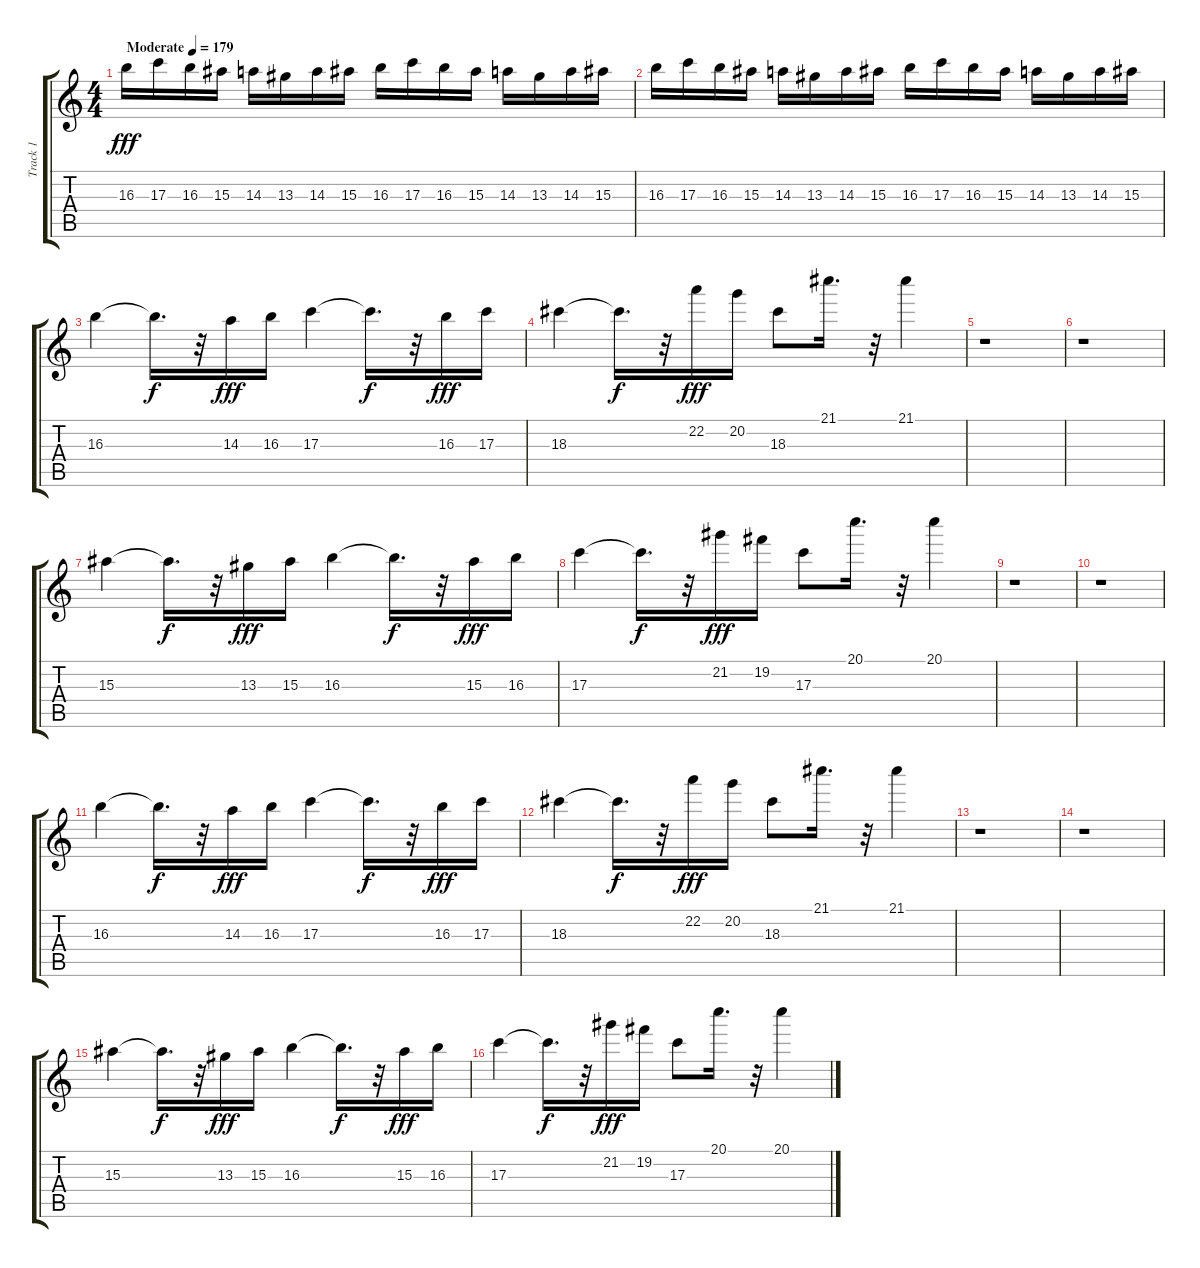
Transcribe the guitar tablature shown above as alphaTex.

\track ("Track 1" "Track 1") {instrument overdrivenguitar}
\staff {score tabs}
\tuning (E4 B3 G3 D3 A2 E2) {hide}
\ts (4 4)
\tempo (179 "Moderate")
\clef g2
\ks c
16.3.16{dy fff instrument overdrivenguitar} 17.3.16 16.3.16 15.3.16 14.3.16 13.3.16 14.3.16 15.3.16 16.3.16 17.3.16 16.3.16 15.3.16 14.3.16 13.3.16 14.3.16 15.3.16 |
16.3.16 17.3.16 16.3.16 15.3.16 14.3.16 13.3.16 14.3.16 15.3.16 16.3.16 17.3.16 16.3.16 15.3.16 14.3.16 13.3.16 14.3.16 15.3.16 |
16.3.4 16.3{t}.16{d dy f} r.32 14.3.16{dy fff} 16.3.16 17.3.4 17.3{t}.16{d dy f} r.32 16.3.16{dy fff} 17.3.16 |
18.3.4 18.3{t}.16{d dy f} r.32 22.2.16{dy fff} 20.2.16 18.3.8 21.1.16{d} r.32 21.1.4 |
r.1 |
r.1 |
15.3.4 15.3{t}.16{d dy f} r.32 13.3.16{dy fff} 15.3.16 16.3.4 16.3{t}.16{d dy f} r.32 15.3.16{dy fff} 16.3.16 |
17.3.4 17.3{t}.16{d dy f} r.32 21.2.16{dy fff} 19.2.16 17.3.8 20.1.16{d} r.32 20.1.4 |
r.1 |
r.1 |
16.3.4 16.3{t}.16{d dy f} r.32 14.3.16{dy fff} 16.3.16 17.3.4 17.3{t}.16{d dy f} r.32 16.3.16{dy fff} 17.3.16 |
18.3.4 18.3{t}.16{d dy f} r.32 22.2.16{dy fff} 20.2.16 18.3.8 21.1.16{d} r.32 21.1.4 |
r.1 |
r.1 |
15.3.4 15.3{t}.16{d dy f} r.32 13.3.16{dy fff} 15.3.16 16.3.4 16.3{t}.16{d dy f} r.32 15.3.16{dy fff} 16.3.16 |
17.3.4 17.3{t}.16{d dy f} r.32 21.2.16{dy fff} 19.2.16 17.3.8 20.1.16{d} r.32 20.1.4
